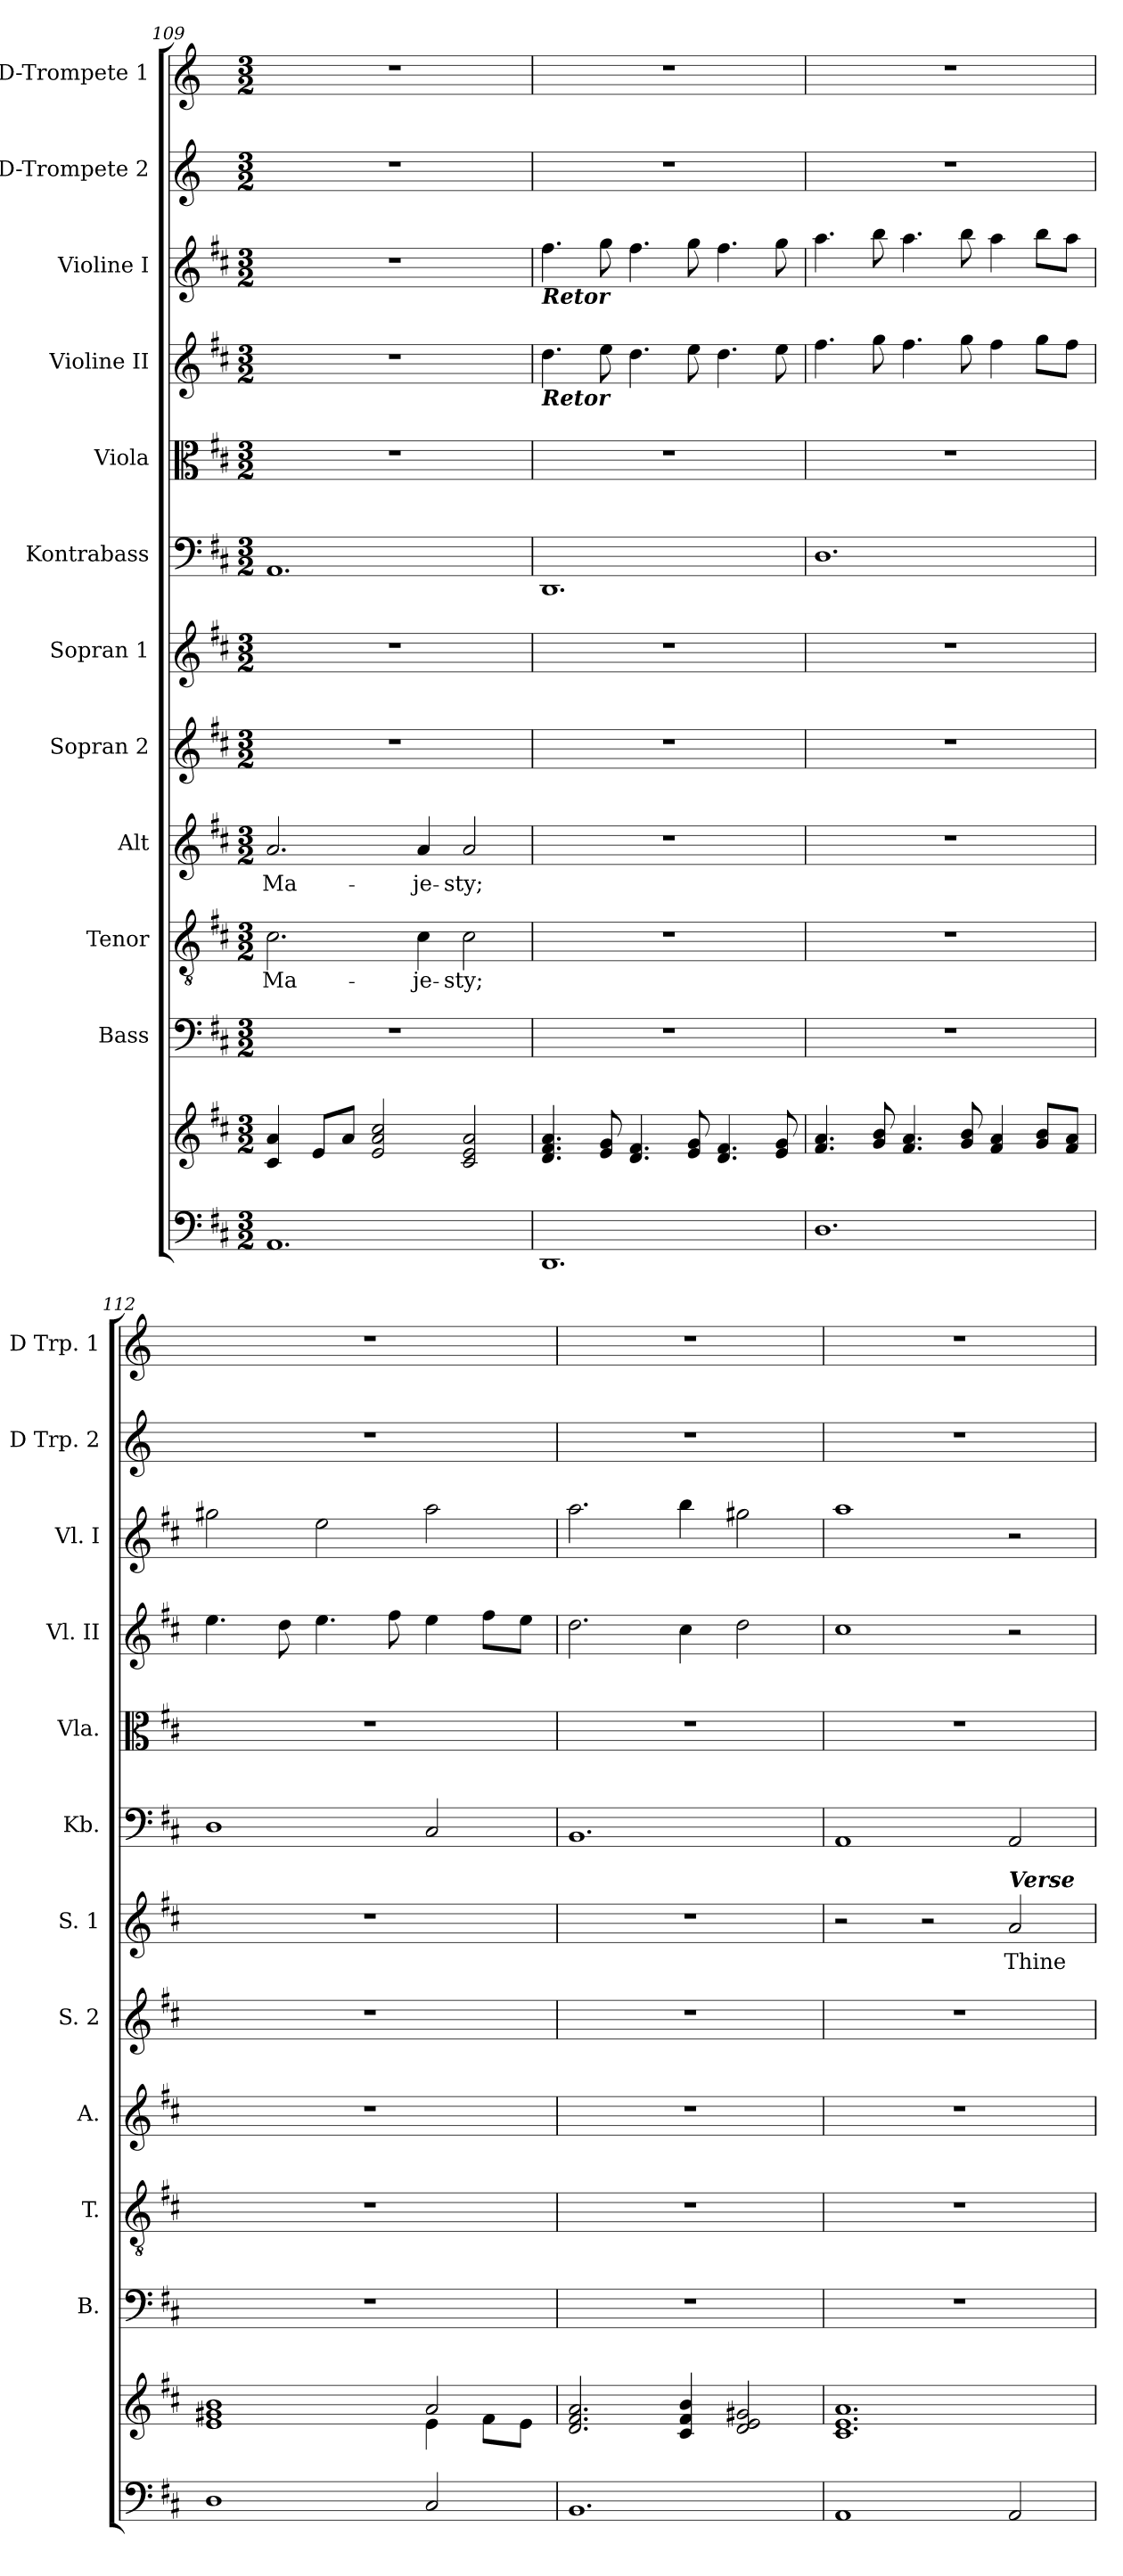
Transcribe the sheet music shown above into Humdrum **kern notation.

**kern	**kern	**kern	**kern	**text	**kern	**text	**kern	**kern	**text	**kern	**kern	**kern	**kern	**kern	**kern
*part12	*part12	*part11	*part10	*part10	*part9	*part9	*part8	*part7	*part7	*part6	*part5	*part4	*part3	*part2	*part1
*staff13	*staff12	*staff11	*staff10	*staff10	*staff9	*staff9	*staff8	*staff7	*staff7	*staff6	*staff5	*staff4	*staff3	*staff2	*staff1
*	*	*I"Bass	*I"Tenor	*	*I"Alt	*	*I"Sopran 2	*I"Sopran 1	*	*I"Kontrabass	*I"Viola	*I"Violine II	*I"Violine I	*I"D-Trompete 2	*I"D-Trompete 1
*	*	*I'B.	*I'T.	*	*I'A.	*	*I'S. 2	*I'S. 1	*	*I'Kb.	*I'Vla.	*I'Vl. II	*I'Vl. I	*I'D Trp. 2	*I'D Trp. 1
*clefF4	*clefG2	*clefF4	*clefGv2	*	*clefG2	*	*clefG2	*clefG2	*	*clefF4	*clefC3	*clefG2	*clefG2	*clefG2	*clefG2
*	*	*	*	*	*	*	*	*	*	*ITrd7c12	*	*	*	*ITrd-1c-2	*ITrd-1c-2
*k[f#c#]	*k[f#c#]	*k[f#c#]	*k[f#c#]	*	*k[f#c#]	*	*k[f#c#]	*k[f#c#]	*	*k[f#c#]	*k[f#c#]	*k[f#c#]	*k[f#c#]	*k[f#c#]	*k[f#c#]
*D:	*D:	*D:	*D:	*	*D:	*	*D:	*D:	*	*D:	*D:	*D:	*D:	*D:	*D:
*M3/2	*M3/2	*M3/2	*M3/2	*	*M3/2	*	*M3/2	*M3/2	*	*M3/2	*M3/2	*M3/2	*M3/2	*M3/2	*M3/2
=109	=109	=109	=109	=109	=109	=109	=109	=109	=109	=109	=109	=109	=109	=109	=109
!	!	!	!	!LO:LY:b	!	!LO:LY:b	!	!	!	!	!	!	!	!	!
1.AA	4c#/ 4a/	1.r	2.c#\	Ma-	2.a/	Ma-	1.r	1.r	.	1.AAA	1.r	1.r	1.r	1.r	1.r
.	8e/L	.	.	.	.	.	.	.	.	.	.	.	.	.	.
.	8a/J	.	.	.	.	.	.	.	.	.	.	.	.	.	.
.	2e/ 2a/ 2cc#/	.	.	.	.	.	.	.	.	.	.	.	.	.	.
!	!	!	!	!LO:LY:b	!	!LO:LY:b	!	!	!	!	!	!	!	!	!
.	.	.	4c#\	-je-	4a/	-je-	.	.	.	.	.	.	.	.	.
!	!	!	!	!LO:LY:b	!	!LO:LY:b	!	!	!	!	!	!	!	!	!
.	2c#/ 2e/ 2a/	.	2c#\	-sty;	2a/	-sty;	.	.	.	.	.	.	.	.	.
=110	=110	=110	=110	=110	=110	=110	=110	=110	=110	=110	=110	=110	=110	=110	=110
!	!	!	!	!	!	!	!	!	!	!	!	!	!LO:TX:b:Bi:t=Retor	!	!
!	!	!	!	!	!	!	!	!	!	!	!	!LO:TX:b:Bi:t=Retor	!	!	!
1.DD	4.d/ 4.f#/ 4.a/	1.r	1.r	.	1.r	.	1.r	1.r	.	1.DDD	1.r	4.dd\	4.ff#\	1.r	1.r
.	8e/ 8g/	.	.	.	.	.	.	.	.	.	.	8ee\	8gg\	.	.
.	4.d/ 4.f#/	.	.	.	.	.	.	.	.	.	.	4.dd\	4.ff#\	.	.
.	8e/ 8g/	.	.	.	.	.	.	.	.	.	.	8ee\	8gg\	.	.
.	4.d/ 4.f#/	.	.	.	.	.	.	.	.	.	.	4.dd\	4.ff#\	.	.
.	8e/ 8g/	.	.	.	.	.	.	.	.	.	.	8ee\	8gg\	.	.
=111	=111	=111	=111	=111	=111	=111	=111	=111	=111	=111	=111	=111	=111	=111	=111
1.D	4.f#/ 4.a/	1.r	1.r	.	1.r	.	1.r	1.r	.	1.DD	1.r	4.ff#\	4.aa\	1.r	1.r
.	8g/ 8b/	.	.	.	.	.	.	.	.	.	.	8gg\	8bb\	.	.
.	4.f#/ 4.a/	.	.	.	.	.	.	.	.	.	.	4.ff#\	4.aa\	.	.
.	8g/ 8b/	.	.	.	.	.	.	.	.	.	.	8gg\	8bb\	.	.
.	4f#/ 4a/	.	.	.	.	.	.	.	.	.	.	4ff#\	4aa\	.	.
.	8g/ 8b/L	.	.	.	.	.	.	.	.	.	.	8gg\L	8bb\L	.	.
.	8f#/ 8a/J	.	.	.	.	.	.	.	.	.	.	8ff#\J	8aa\J	.	.
=112	=112	=112	=112	=112	=112	=112	=112	=112	=112	=112	=112	=112	=112	=112	=112
*	*^	*	*	*	*	*	*	*	*	*	*	*	*	*	*
1D	1e 1g#X 1b	1ryy	1.r	1.r	.	1.r	.	1.r	1.r	.	1DD	1.r	4.ee\	2gg#X\	1.r	1.r
.	.	.	.	.	.	.	.	.	.	.	.	.	8dd\	.	.	.
.	.	.	.	.	.	.	.	.	.	.	.	.	4.ee\	2ee\	.	.
.	.	.	.	.	.	.	.	.	.	.	.	.	8ff#\	.	.	.
2C#/	2a/	4e\	.	.	.	.	.	.	.	.	2CC#/	.	4ee\	2aa\	.	.
.	.	8f#\L	.	.	.	.	.	.	.	.	.	.	8ff#\L	.	.	.
.	.	8e\J	.	.	.	.	.	.	.	.	.	.	8ee\J	.	.	.
*	*v	*v	*	*	*	*	*	*	*	*	*	*	*	*	*	*
=113	=113	=113	=113	=113	=113	=113	=113	=113	=113	=113	=113	=113	=113	=113	=113
1.BB	2.d/ 2.f#/ 2.a/	1.r	1.r	.	1.r	.	1.r	1.r	.	1.BBB	1.r	2.dd\	2.aa\	1.r	1.r
.	4c#/ 4f#/ 4b/	.	.	.	.	.	.	.	.	.	.	4cc#\	4bb\	.	.
.	2d/ 2e/ 2g#X/	.	.	.	.	.	.	.	.	.	.	2dd\	2gg#X\	.	.
!!LO:PB:g=z
=114	=114	=114	=114	=114	=114	=114	=114	=114	=114	=114	=114	=114	=114	=114	=114
1AA	1.c# 1.e 1.a	1.r	1.r	.	1.r	.	1.r	2r	.	1AAA	1.r	1cc#	1aa	1.r	1.r
.	.	.	.	.	.	.	.	2r	.	.	.	.	.	.	.
!	!	!	!	!	!	!	!	!LO:TX:a:Bi:t=Verse	!	!	!	!	!	!	!
!	!	!	!	!	!	!	!	!	!LO:LY:b	!	!	!	!	!	!
2AA/	.	.	.	.	.	.	.	2a/	Thine	2AAA/	.	2r	2r	.	.
=	=	=	=	=	=	=	=	=	=	=	=	=	=	=	=
*-	*-	*-	*-	*-	*-	*-	*-	*-	*-	*-	*-	*-	*-	*-	*-
